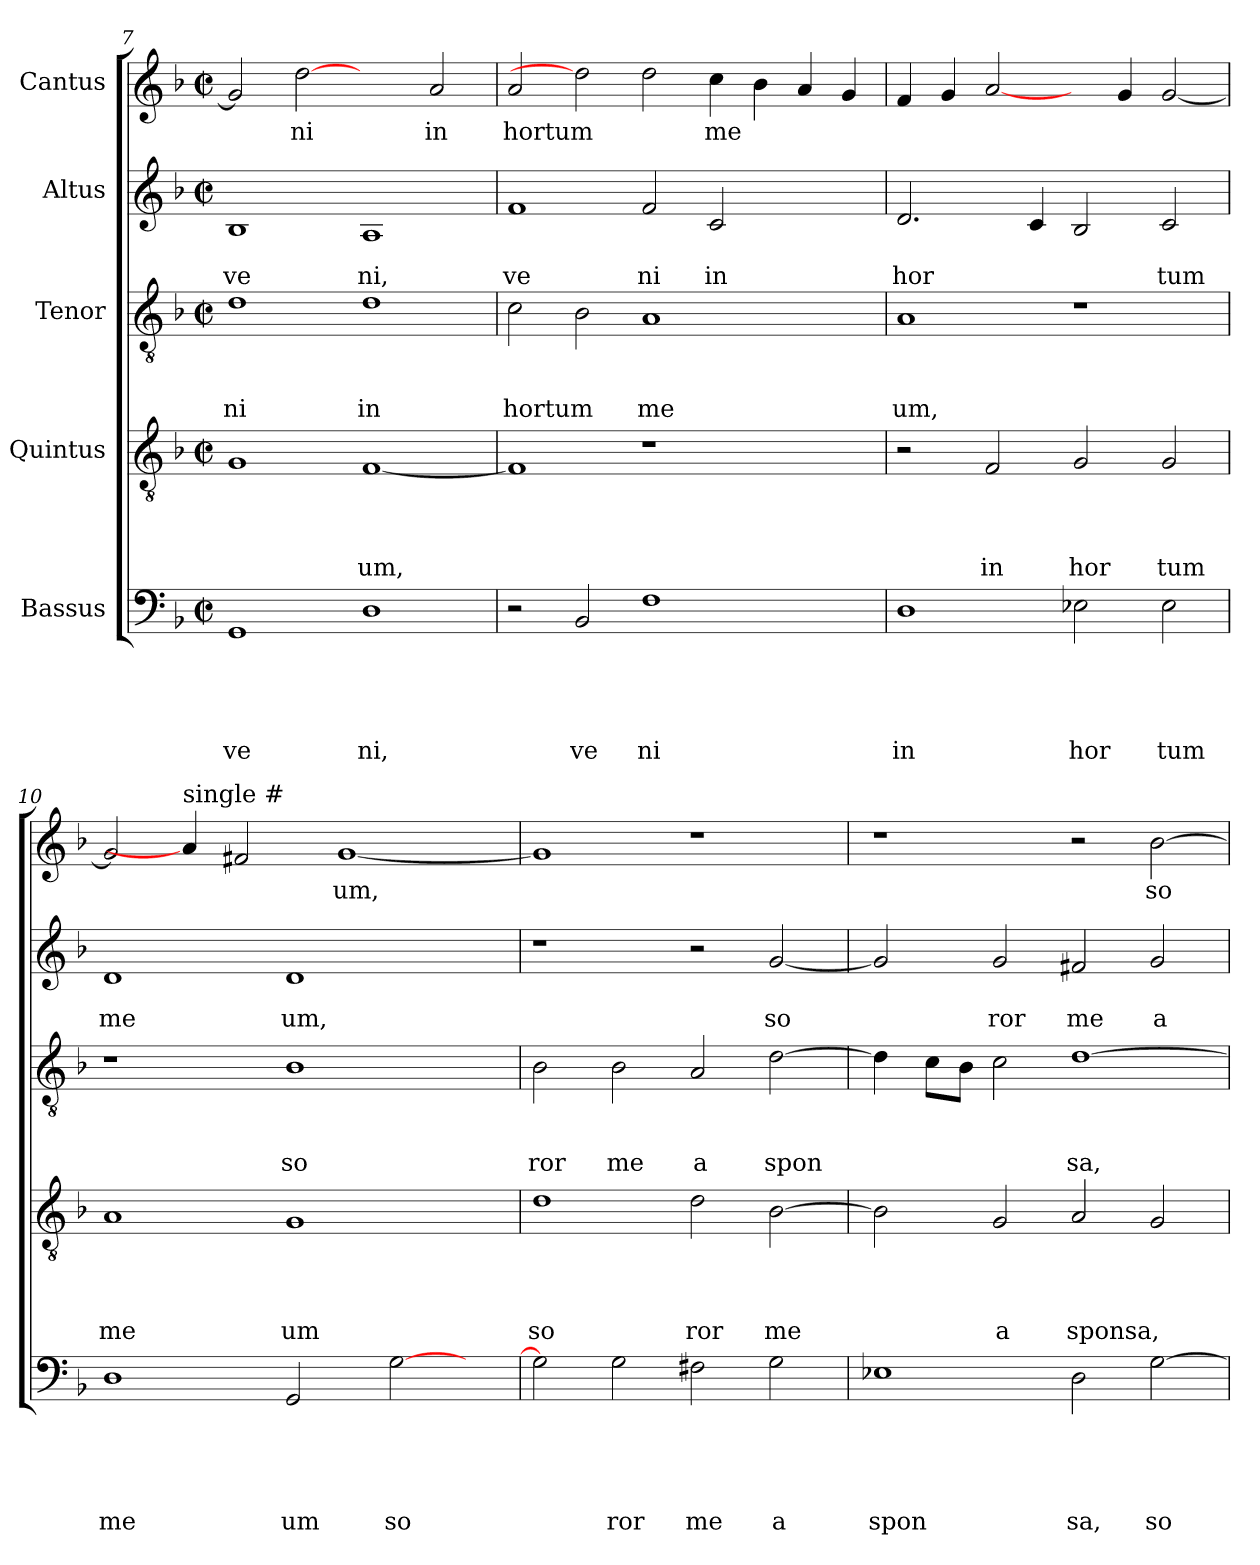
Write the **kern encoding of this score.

**kern	**text	**text	**text	**text	**text	**kern	**text	**text	**text	**text	**kern	**text	**text	**text	**kern	**text	**text	**kern	**text
*part5	*part5	*part5	*part5	*part5	*part5	*part4	*part4	*part4	*part4	*part4	*part3	*part3	*part3	*part3	*part2	*part2	*part2	*part1	*part1
*staff5	*staff5	*staff5	*staff5	*staff5	*staff5	*staff4	*staff4	*staff4	*staff4	*staff4	*staff3	*staff3	*staff3	*staff3	*staff2	*staff2	*staff2	*staff1	*staff1
*I"Bassus	*	*	*	*	*	*I"Quintus	*	*	*	*	*I"Tenor	*	*	*	*I"Altus	*	*	*I"Cantus	*
*clefF4	*	*	*	*	*	*clefGv2	*	*	*	*	*clefGv2	*	*	*	*clefG2	*	*	*clefG2	*
*k[b-]	*	*	*	*	*	*k[b-]	*	*	*	*	*k[b-]	*	*	*	*k[b-]	*	*	*k[b-]	*
*F:	*	*	*	*	*	*F:	*	*	*	*	*F:	*	*	*	*F:	*	*	*F:	*
*M2/2	*	*	*	*	*	*M2/2	*	*	*	*	*M2/2	*	*	*	*M2/2	*	*	*M2/2	*
*met(c|)	*	*	*	*	*	*met(c|)	*	*	*	*	*met(c|)	*	*	*	*met(c|)	*	*	*met(c|)	*
=7	=7	=7	=7	=7	=7	=7	=7	=7	=7	=7	=7	=7	=7	=7	=7	=7	=7	=7	=7
!	!	!	!	!	!LO:LY:b	!	!	!	!	!	!	!	!	!LO:LY:b	!	!	!LO:LY:b	!	!
1GG	.	.	.	.	ve	1G	.	.	.	.	1d	.	.	ni	1B-	.	ve	2g/]	.
!	!	!	!	!	!	!	!	!	!	!	!	!	!	!	!	!	!	!	!LO:LY:b
.	.	.	.	.	.	.	.	.	.	.	.	.	.	.	.	.	.	[2dd	ni
!	!	!	!	!	!LO:LY:b	!	!	!	!	!LO:LY:b	!	!	!	!LO:LY:b	!	!	!LO:LY:b	!	!
1D	.	.	.	.	ni,	[<1F	.	.	.	um,	1d	.	.	in	1A	.	ni,	2ryy	.
!	!	!	!	!	!	!	!	!	!	!	!	!	!	!	!	!	!	!	!LO:LY:b
.	.	.	.	.	.	.	.	.	.	.	.	.	.	.	.	.	.	2a/	in
=8	=8	=8	=8	=8	=8	=8	=8	=8	=8	=8	=8	=8	=8	=8	=8	=8	=8	=8	=8
!	!	!	!	!	!	!	!	!	!	!	!	!	!	!LO:LY:b	!	!	!LO:LY:b	!	!LO:LY:b
2r	.	.	.	.	.	1F]	.	.	.	.	2c\	.	.	hortum	1f	.	ve	2a/	hortum
!	!	!	!	!	!LO:LY:b	!	!	!	!	!	!	!	!	!	!	!	!	!	!
2BB-/	.	.	.	.	ve	.	.	.	.	.	2B-\	.	.	.	.	.	.	2dd]	.
!	!	!	!	!	!LO:LY:b	!	!	!	!	!	!	!	!	!LO:LY:b	!	!	!LO:LY:b	!	!
1F	.	.	.	.	ni	1r	.	.	.	.	1A	.	.	me	2f/	.	ni	2dd\	.
!	!	!	!	!	!	!	!	!	!	!	!	!	!	!	!	!	!LO:LY:b	!	!LO:LY:b
.	.	.	.	.	.	.	.	.	.	.	.	.	.	.	2c/	.	in	4cc\	me
.	.	.	.	.	.	.	.	.	.	.	.	.	.	.	.	.	.	4b-\	.
2ryy	.	.	.	.	.	2ryy	.	.	.	.	2ryy	.	.	.	2ryy	.	.	4a/	.
.	.	.	.	.	.	.	.	.	.	.	.	.	.	.	.	.	.	4g/	.
=9	=9	=9	=9	=9	=9	=9	=9	=9	=9	=9	=9	=9	=9	=9	=9	=9	=9	=9	=9
!	!	!	!	!	!LO:LY:b	!	!	!	!	!	!	!	!	!LO:LY:b	!	!	!LO:LY:b	!	!
1D	.	.	.	.	in	2r	.	.	.	.	1A	.	.	um,	2.d/	.	hor	4f/	.
.	.	.	.	.	.	.	.	.	.	.	.	.	.	.	.	.	.	4g/	.
!	!	!	!	!	!	!	!	!	!	!LO:LY:b	!	!	!	!	!	!	!	!	!
.	.	.	.	.	.	2F/	.	.	.	in	.	.	.	.	.	.	.	[2a/	.
.	.	.	.	.	.	.	.	.	.	.	.	.	.	.	4c/	.	.	.	.
!	!	!	!	!	!LO:LY:b	!	!	!	!	!LO:LY:b	!	!	!	!	!	!	!	!	!
2E-X\	.	.	.	.	hor	2G/	.	.	.	hor	1r	.	.	.	2B-/	.	.	4ryy	.
.	.	.	.	.	.	.	.	.	.	.	.	.	.	.	.	.	.	4g/	.
!	!	!	!	!	!LO:LY:b	!	!	!	!	!LO:LY:b	!	!	!	!	!	!	!LO:LY:b	!	!
2E-\	.	.	.	.	tum	2G/	.	.	.	tum	.	.	.	.	2c/	.	tum	[<2g/	.
=10	=10	=10	=10	=10	=10	=10	=10	=10	=10	=10	=10	=10	=10	=10	=10	=10	=10	=10	=10
!	!	!	!	!	!LO:LY:b	!	!	!	!	!LO:LY:b	!	!	!	!	!	!	!LO:LY:b	!	!
1D	.	.	.	.	me	1A	.	.	.	me	1r	.	.	.	1d	.	me	2g/]	.
!	!	!	!	!	!	!	!	!	!	!	!	!	!	!	!	!	!	!LO:TX:a:t=single #	!
.	.	.	.	.	.	.	.	.	.	.	.	.	.	.	.	.	.	4a/]	.
.	.	.	.	.	.	.	.	.	.	.	.	.	.	.	.	.	.	2f#/	.
!	!	!	!	!	!LO:LY:b	!	!	!	!	!LO:LY:b	!	!	!	!LO:LY:b	!	!	!LO:LY:b	!	!
2GG/	.	.	.	.	um	1G	.	.	.	um	1B-	.	.	so	1d	.	um,	.	.
!	!	!	!	!	!	!	!	!	!	!	!	!	!	!	!	!	!	!	!LO:LY:b
.	.	.	.	.	.	.	.	.	.	.	.	.	.	.	.	.	.	[<1g	um,
!	!	!	!	!	!LO:LY:b	!	!	!	!	!	!	!	!	!	!	!	!	!	!
[>2G\	.	.	.	.	so	.	.	.	.	.	.	.	.	.	.	.	.	.	.
4ryy	.	.	.	.	.	4ryy	.	.	.	.	4ryy	.	.	.	4ryy	.	.	.	.
=11	=11	=11	=11	=11	=11	=11	=11	=11	=11	=11	=11	=11	=11	=11	=11	=11	=11	=11	=11
!	!	!	!	!	!	!	!	!	!	!LO:LY:b	!	!	!	!LO:LY:b	!	!	!	!	!
2G\]	.	.	.	.	.	1d	.	.	.	so	2B-\	.	.	ror	1r	.	.	1g]	.
!	!	!	!	!	!LO:LY:b	!	!	!	!	!	!	!	!	!LO:LY:b	!	!	!	!	!
2G\	.	.	.	.	ror	.	.	.	.	.	2B-\	.	.	me	.	.	.	.	.
!	!	!	!	!	!LO:LY:b	!	!	!	!	!LO:LY:b	!	!	!	!LO:LY:b	!	!	!	!	!
2F#X\	.	.	.	.	me	2d\	.	.	.	ror	2A/	.	.	a	2r	.	.	1r	.
!	!	!	!	!	!LO:LY:b	!	!	!	!	!LO:LY:b	!	!	!	!LO:LY:b	!	!	!LO:LY:b	!	!
2G\	.	.	.	.	a	[<2B-\	.	.	.	me	[<2d\	.	.	spon	[<2g/	.	so	.	.
!!LO:PB:g=z
=12	=12	=12	=12	=12	=12	=12	=12	=12	=12	=12	=12	=12	=12	=12	=12	=12	=12	=12	=12
!	!	!	!	!	!LO:LY:b	!	!	!	!	!	!	!	!	!	!	!	!	!	!
1E-X	.	.	.	.	spon	2B-\]	.	.	.	.	4d\]	.	.	.	2g/]	.	.	1r	.
.	.	.	.	.	.	.	.	.	.	.	8c\L	.	.	.	.	.	.	.	.
.	.	.	.	.	.	.	.	.	.	.	8B-\J	.	.	.	.	.	.	.	.
!	!	!	!	!	!	!	!	!	!	!LO:LY:b	!	!	!	!	!	!	!LO:LY:b	!	!
.	.	.	.	.	.	2G/	.	.	.	a	2c\	.	.	.	2g/	.	ror	.	.
!	!	!	!	!	!LO:LY:b	!	!	!	!	!LO:LY:b	!	!	!	!LO:LY:b	!	!	!LO:LY:b	!	!
2D\	.	.	.	.	sa,	2A/	.	.	.	sponsa,	[>1d	.	.	sa,	2f#X/	.	me	2r	.
!	!	!	!	!	!LO:LY:b	!	!	!	!	!	!	!	!	!	!	!	!LO:LY:b	!	!LO:LY:b
[>2G\	.	.	.	.	so	2G/	.	.	.	.	.	.	.	.	2g/	.	a	[>2b-\	so
=	=	=	=	=	=	=	=	=	=	=	=	=	=	=	=	=	=	=	=
*-	*-	*-	*-	*-	*-	*-	*-	*-	*-	*-	*-	*-	*-	*-	*-	*-	*-	*-	*-
